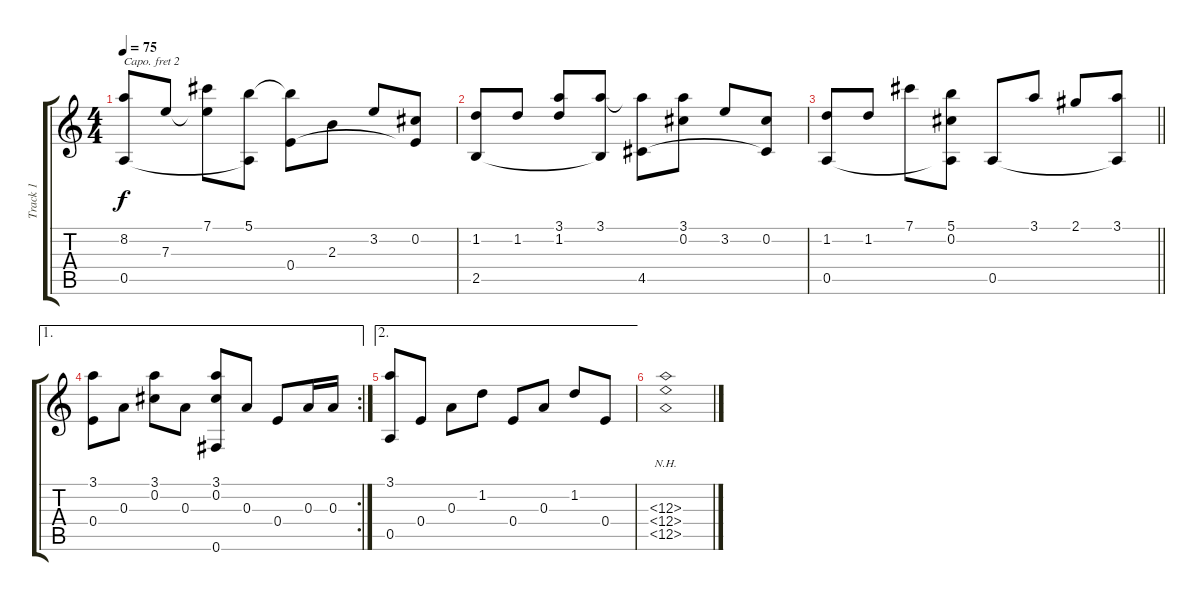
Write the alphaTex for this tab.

\track ("Track 1" "Track 1") {instrument acousticguitarsteel}
\staff {score tabs}
\capo 2
\tuning (E4 B3 G3 D3 G2 E2) {hide}
\ts (4 4)
\tempo 75
\clef g2
\ks c
(8.2 0.5).8{dy f} 7.3.8 (7.1 7.3{t}).8 (5.1 0.5{t}).8 (5.1{t} 0.4).8 2.3.8 3.2.8 (0.2 0.4{t}).8 |
(1.2 2.5).8 1.2.8 (3.1 1.2).8 (3.1 2.5{t}).8 (3.1{t} 4.5).8 (3.1 0.2).8 3.2.8 (0.2 4.5{t}).8 |
\barLineRight lightlight
(1.2 0.5).8 1.2.8 7.1.8 (5.1 0.2 0.5{t}).8 0.5.8 3.1.8 2.1.8 (3.1 0.5{t}).8 |
\ae 1
\rc 2
(3.1 0.4).8 0.3.8 (3.1 0.2).8 0.3.8 (3.1 0.2 0.6).8 0.3.8 0.4.8 0.3.16 0.3.16 |
\ae 2
(3.1 0.5).8 0.4.8 0.3.8 1.2.8 0.4.8 0.3.8 1.2.8 0.4.8 |
(0.3{nh} 0.4{nh} 0.5{nh}).1
